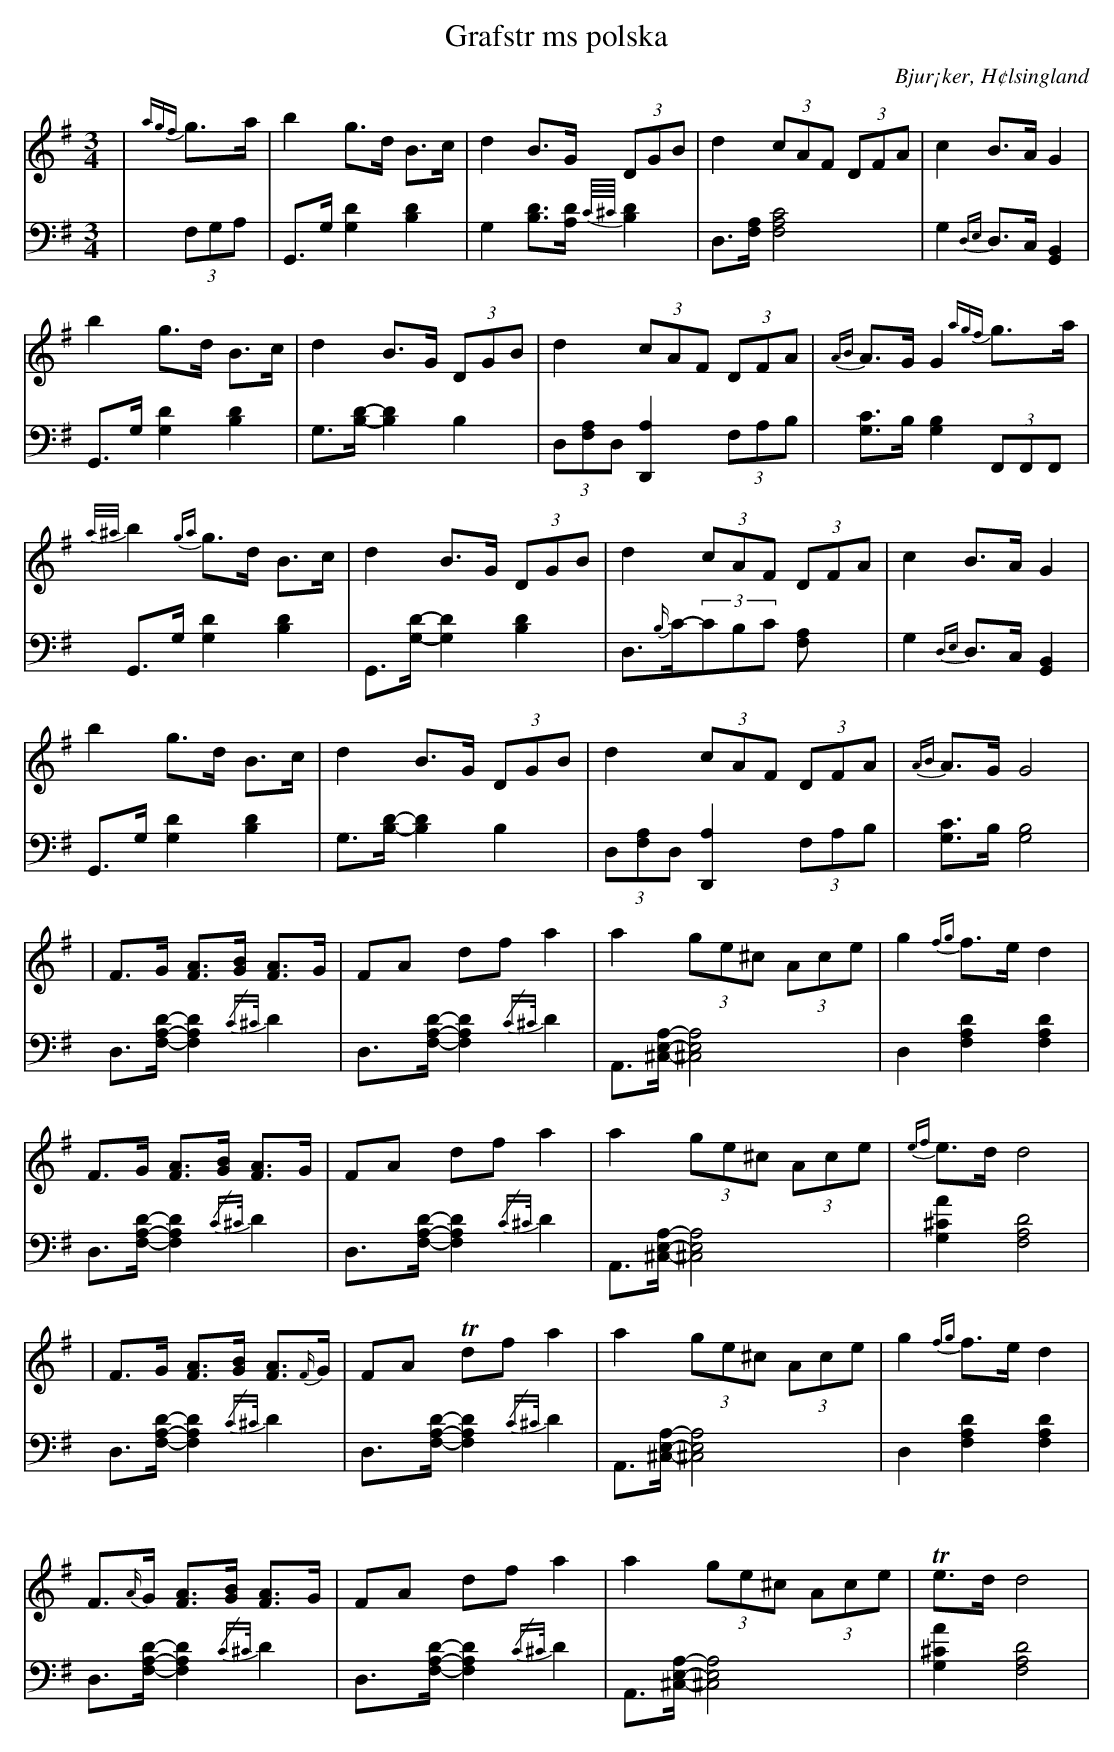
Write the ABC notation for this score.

X:1
T: Grafstr ms polska
O: Bjur¡ker, H¢lsingland
M: 3/4
L: 1/8
K: G
V:1
V:2
V: 1
|{agf}g>a|b2 g>d B>c|d2 B>G (3DGB|d2 (3cAF (3DFA|c2 B>A G2|
b2 g>d B>c|d2 B>G (3DGB|d2 (3cAF (3DFA|{AB}A>G G2 {agf}g>a|
{a/^a/}b2 {ga}g>d B>c|d2 B>G (3DGB|d2 (3cAF (3DFA|c2 B>A G2|
b2 g>d B>c|d2 B>G (3DGB|d2 (3cAF (3DFA|{AB}A>G G4|
|F>G [FA]>[GB] [FA]>G |FA df a2 |a2 (3ge^c (3Ace |g2 {fg}f>e d2 |
F>G [FA]>[GB] [FA]>G |FA df a2 |a2 (3ge^c (3Ace |{ef}e>d d4|
|F>G [FA]>[GB] [FA]>{F/}G |FA Tdf a2 |a2 (3ge^c (3Ace |g2 {fg}f>e d2 |
F>{A/}G [FA]>[GB] [FA]>G |FA df a2 |a2 (3ge^c (3Ace |Te>d d4|
V:2 clef=bass
|(3F,G,A, | G,,>G, [G,2D2] [B,2D2]|G,2 [B,D]>[A,D] {C//^C//}[B,D]2|D,>[F,A,] [F,4A,4C4]| G,2 {D,E,}D,>C, [G,,2B,,2]|
 G,,>G, [G,2D2] [B,2D2]|G,>[B,D]-[B,2D2] B,2|(3D,[F,A,]D, [D,,2A,2] (3F,A,B,| [G,C]>B, [G,2B,2](3F,,F,,F,,|
G,,>G, [G,2D2] [B,2D2]|G,,>[G,D]-[G,2D2] [B,2D2]|D,>{B,/}C-(3CB,C [F,2A,]| G,2 {D,E,}D,>C, [G,,2B,,2]|
 G,,>G, [G,2D2] [B,2D2]|G,>[B,D]-[B,2D2] B,2|(3D,[F,A,]D, [D,,2A,2] (3F,A,B,| [G,C]>B, [G,4B,4]|
D,>[F,A,D]-[F,2A,2D2] {/C^C/}D2|D,>[F,A,D]-[F,2A,2D2] {/C^C/}D2| A,,>[^C,E,A,]-[^C,4E,4A,4]|D,2 [F,2A,2D2] [F,2A,2D2] |
D,>[F,A,D]-[F,2A,2D2] {/C^C/}D2| D,>[F,A,D]-[F,2A,2D2] {/C^C/}D2| A,,>[^C,E,A,]-[^C,4E,4A,4]| [G,2A2^C2] [F,4A,4D4]|
D,>[F,A,D]-[F,2A,2D2] {/C^C/}D2|D,>[F,A,D]-[F,2A,2D2] {/C^C/}D2| A,,>[^C,E,A,]-[^C,4E,4A,4]|D,2 [F,2A,2D2] [F,2A,2D2] |
D,>[F,A,D]-[F,2A,2D2] {/C^C/}D2| D,>[F,A,D]-[F,2A,2D2] {/C^C/}D2| A,,>[^C,E,A,]-[^C,4E,4A,4]| [G,2A2^C2] [F,4A,4D4]|
